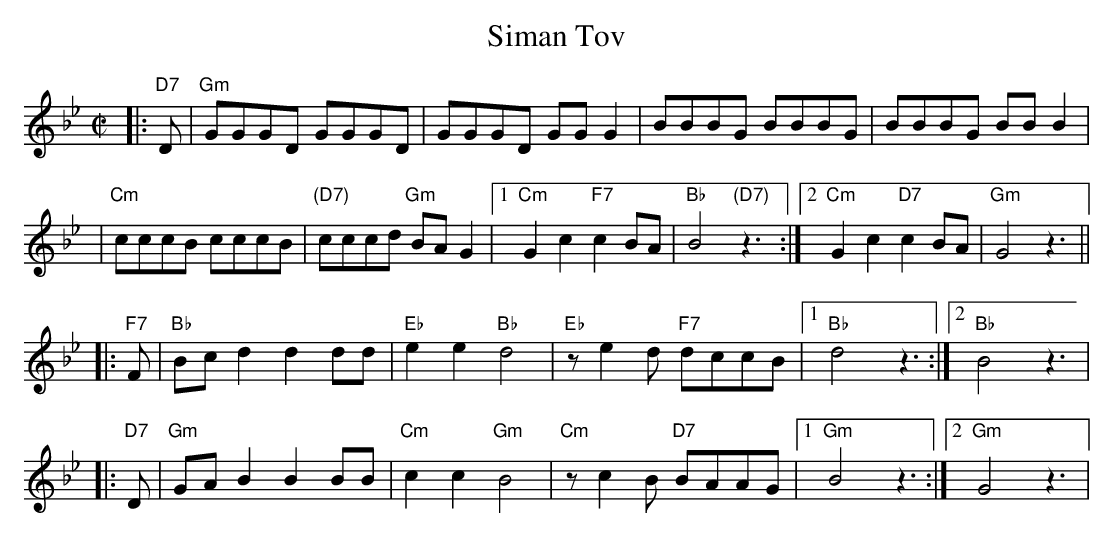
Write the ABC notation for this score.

X:1
T: Siman Tov
M: C|
L: 1/8
K: Gm
|: "D7"D \
| "Gm"GGGD GGGD | GGGD GGG2 | BBBG BBBG | BBBG BBB2 |
| "Cm"cccB cccB | "(D7)"cccd "Gm"BAG2 |1 "Cm"G2c2 "F7"c2BA | "Bb"B4 "(D7)"z3:|2 "Cm"G2c2 "D7"c2BA | "Gm"G4 z3||
|: "F7"F \
| "Bb"Bcd2 d2dd | "Eb"e2e2 "Bb"d4 | "Eb"ze2d "F7"dccB |1 "Bb"d4 z3:|2 "Bb"B4 z3|
|: "D7"D \
| "Gm"GAB2 B2BB | "Cm"c2c2 "Gm"B4 | "Cm"zc2B "D7"BAAG |1 "Gm"B4 z3:|2 "Gm"G4 z3|
